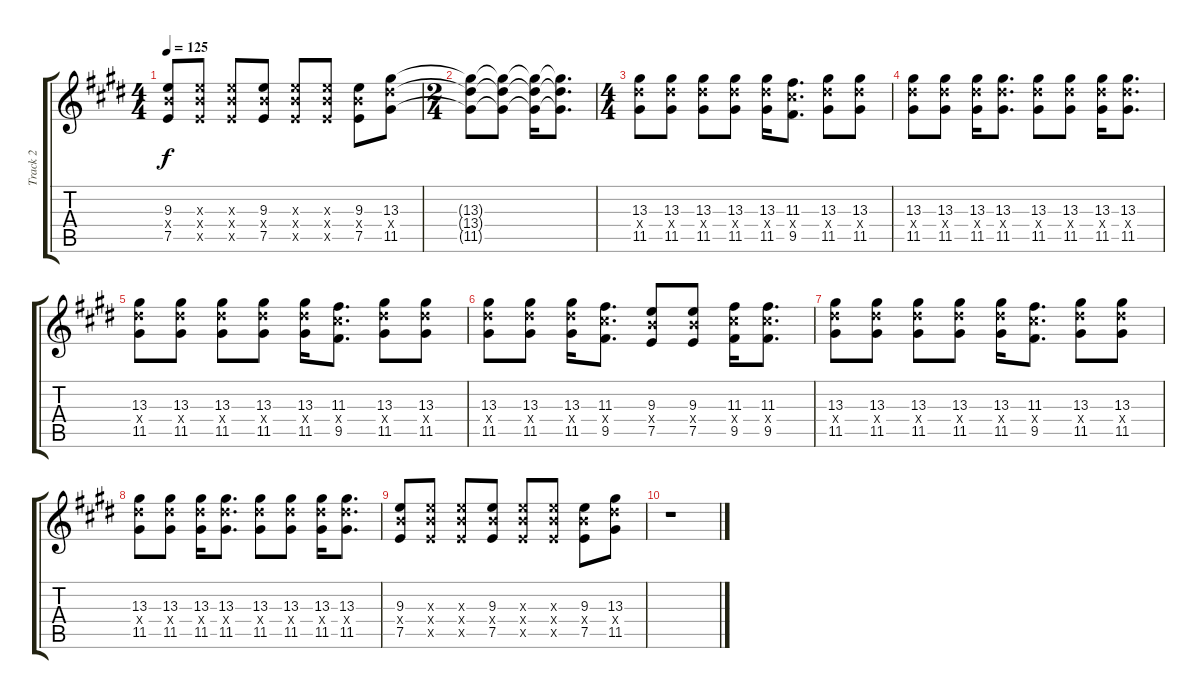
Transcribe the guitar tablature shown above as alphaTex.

\track ("Track 2" "Track 2") {instrument distortionguitar}
\staff {score tabs}
\tuning (E4 B3 G3 D3 A2 E2) {hide}
\ts (4 4)
\tempo 125
\clef g2
\ks e
(9.3 9.4{x} 7.5).8{dy f} (9.3{x} 9.4{x} 7.5{x}).8 (9.3{x} 9.4{x} 7.5{x}).8 (9.3 9.4{x} 7.5).8 (9.3{x} 9.4{x} 7.5{x}).8 (9.3{x} 9.4{x} 7.5{x}).8 (9.3 9.4{x} 7.5).8 (13.3 13.4{x} 11.5).8 |
\ts (2 4)
(13.3{t} 13.4{t} 11.5{t}).8 (13.3{t} 13.4{t} 11.5{t}).8 (13.3{t} 13.4{t} 11.5{t}).16 (13.3{t} 13.4{t} 11.5{t}).8{d} |
\ts (4 4)
(13.3 13.4{x} 11.5).8 (13.3 13.4{x} 11.5).8 (13.3 13.4{x} 11.5).8 (13.3 13.4{x} 11.5).8 (13.3 13.4{x} 11.5).16 (11.3 11.4{x} 9.5).8{d} (13.3 13.4{x} 11.5).8 (13.3 13.4{x} 11.5).8 |
(13.3 13.4{x} 11.5).8 (13.3 13.4{x} 11.5).8 (13.3 13.4{x} 11.5).16 (13.3 13.4{x} 11.5).8{d} (13.3 13.4{x} 11.5).8 (13.3 13.4{x} 11.5).8 (13.3 13.4{x} 11.5).16 (13.3 13.4{x} 11.5).8{d} |
(13.3 13.4{x} 11.5).8 (13.3 13.4{x} 11.5).8 (13.3 13.4{x} 11.5).8 (13.3 13.4{x} 11.5).8 (13.3 13.4{x} 11.5).16 (11.3 11.4{x} 9.5).8{d} (13.3 13.4{x} 11.5).8 (13.3 13.4{x} 11.5).8 |
(13.3 13.4{x} 11.5).8 (13.3 13.4{x} 11.5).8 (13.3 13.4{x} 11.5).16 (11.3 11.4{x} 9.5).8{d} (9.3 9.4{x} 7.5).8 (9.3 9.4{x} 7.5).8 (11.3 11.4{x} 9.5).16 (11.3 11.4{x} 9.5).8{d} |
(13.3 13.4{x} 11.5).8 (13.3 13.4{x} 11.5).8 (13.3 13.4{x} 11.5).8 (13.3 13.4{x} 11.5).8 (13.3 13.4{x} 11.5).16 (11.3 11.4{x} 9.5).8{d} (13.3 13.4{x} 11.5).8 (13.3 13.4{x} 11.5).8 |
(13.3 13.4{x} 11.5).8 (13.3 13.4{x} 11.5).8 (13.3 13.4{x} 11.5).16 (13.3 13.4{x} 11.5).8{d} (13.3 13.4{x} 11.5).8 (13.3 13.4{x} 11.5).8 (13.3 13.4{x} 11.5).16 (13.3 13.4{x} 11.5).8{d} |
(9.3 9.4{x} 7.5).8 (9.3{x} 9.4{x} 7.5{x}).8 (9.3{x} 9.4{x} 7.5{x}).8 (9.3 9.4{x} 7.5).8 (9.3{x} 9.4{x} 7.5{x}).8 (9.3{x} 9.4{x} 7.5{x}).8 (9.3 9.4{x} 7.5).8 (13.3 13.4{x} 11.5).8 |
r.1
